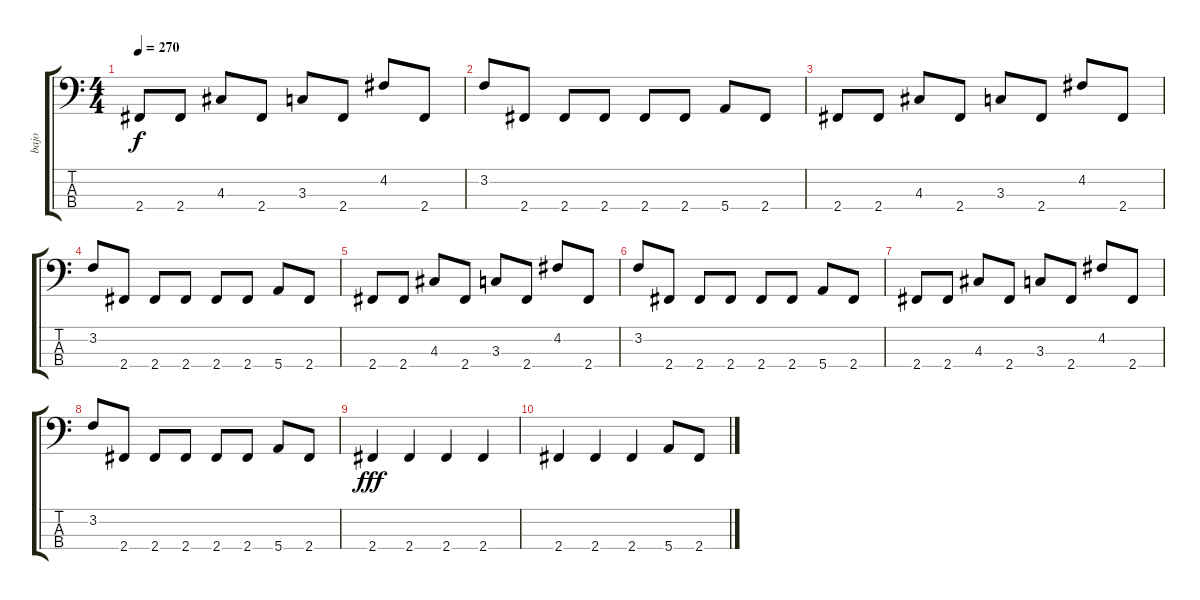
\track ("bajo" "bajo") {instrument electricbassfinger}
\staff {score tabs}
\tuning (G2 D2 A1 E1) {hide}
\ts (4 4)
\tempo 270
\clef f4
\ks c
2.4.8{dy f} 2.4.8 4.3.8 2.4.8 3.3.8 2.4.8 4.2.8 2.4.8 |
3.2.8 2.4.8 2.4.8 2.4.8 2.4.8 2.4.8 5.4.8 2.4.8 |
2.4.8 2.4.8 4.3.8 2.4.8 3.3.8 2.4.8 4.2.8 2.4.8 |
3.2.8 2.4.8 2.4.8 2.4.8 2.4.8 2.4.8 5.4.8 2.4.8 |
2.4.8 2.4.8 4.3.8 2.4.8 3.3.8 2.4.8 4.2.8 2.4.8 |
3.2.8 2.4.8 2.4.8 2.4.8 2.4.8 2.4.8 5.4.8 2.4.8 |
2.4.8 2.4.8 4.3.8 2.4.8 3.3.8 2.4.8 4.2.8 2.4.8 |
3.2.8 2.4.8 2.4.8 2.4.8 2.4.8 2.4.8 5.4.8 2.4.8 |
2.4.4{dy fff} 2.4.4 2.4.4 2.4.4 |
2.4.4 2.4.4 2.4.4 5.4.8 2.4.8
